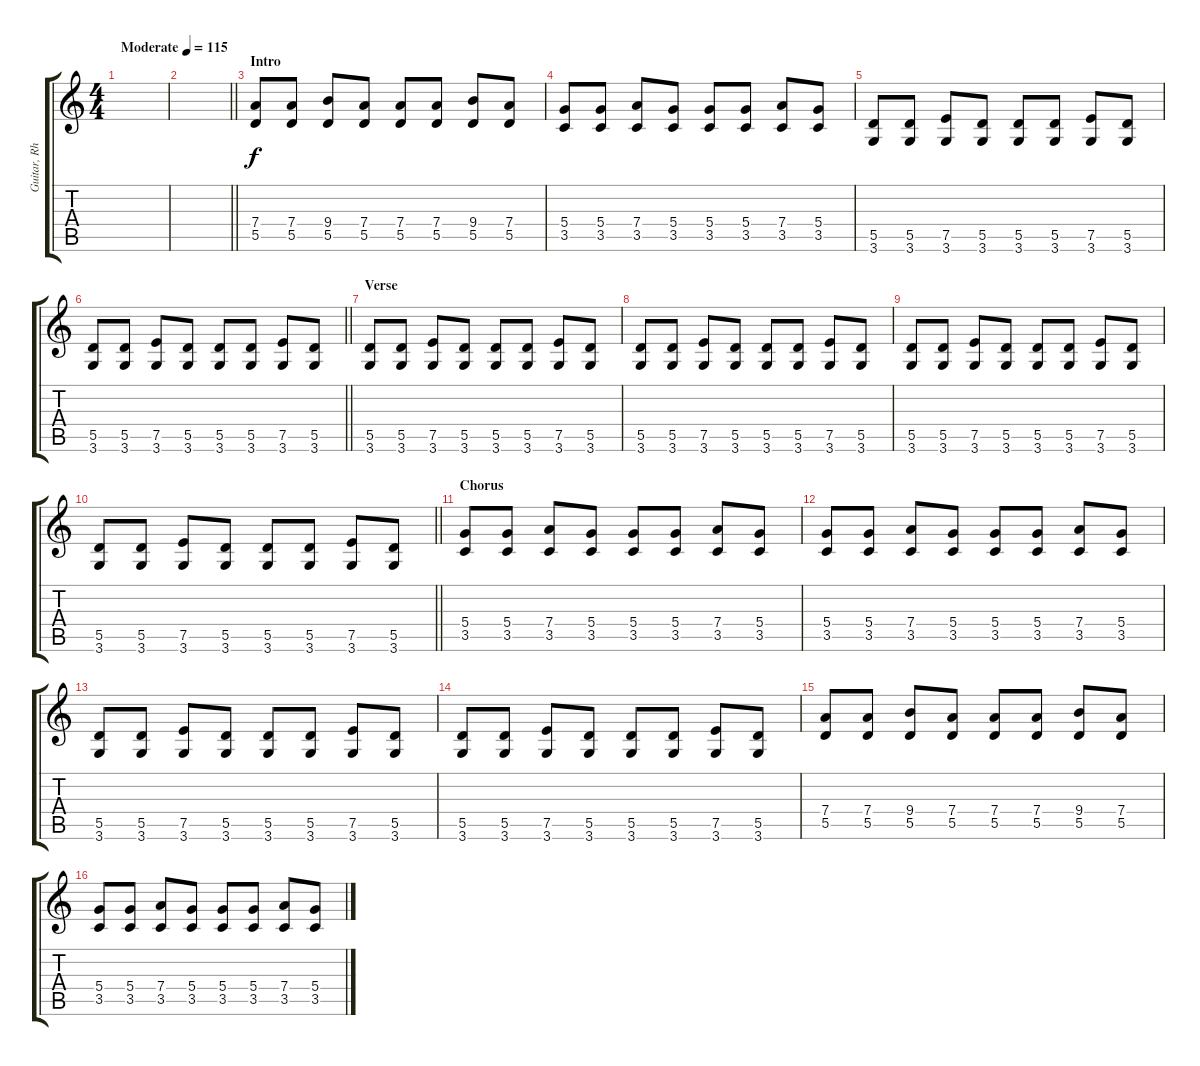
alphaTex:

\track ("Guitar, Rhythm" "Guitar, Rh") {instrument electricguitarclean}
\staff {score tabs}
\tuning (E4 B3 G3 D3 A2 E2) {hide}
\ts (4 4)
\tempo (115 "Moderate")
\clef g2
\ks c
|
\barLineRight lightlight
|
\section ("" "Intro")
(7.4 5.5).8 (7.4 5.5).8 (9.4 5.5).8 (7.4 5.5).8 (7.4 5.5).8 (7.4 5.5).8 (9.4 5.5).8 (7.4 5.5).8 |
(5.4 3.5).8 (5.4 3.5).8 (7.4 3.5).8 (5.4 3.5).8 (5.4 3.5).8 (5.4 3.5).8 (7.4 3.5).8 (5.4 3.5).8 |
(5.5 3.6).8 (5.5 3.6).8 (7.5 3.6).8 (5.5 3.6).8 (5.5 3.6).8 (5.5 3.6).8 (7.5 3.6).8 (5.5 3.6).8 |
\barLineRight lightlight
(5.5 3.6).8 (5.5 3.6).8 (7.5 3.6).8 (5.5 3.6).8 (5.5 3.6).8 (5.5 3.6).8 (7.5 3.6).8 (5.5 3.6).8 |
\section ("" "Verse")
(5.5 3.6).8 (5.5 3.6).8 (7.5 3.6).8 (5.5 3.6).8 (5.5 3.6).8 (5.5 3.6).8 (7.5 3.6).8 (5.5 3.6).8 |
(5.5 3.6).8 (5.5 3.6).8 (7.5 3.6).8 (5.5 3.6).8 (5.5 3.6).8 (5.5 3.6).8 (7.5 3.6).8 (5.5 3.6).8 |
(5.5 3.6).8 (5.5 3.6).8 (7.5 3.6).8 (5.5 3.6).8 (5.5 3.6).8 (5.5 3.6).8 (7.5 3.6).8 (5.5 3.6).8 |
\barLineRight lightlight
(5.5 3.6).8 (5.5 3.6).8 (7.5 3.6).8 (5.5 3.6).8 (5.5 3.6).8 (5.5 3.6).8 (7.5 3.6).8 (5.5 3.6).8 |
\section ("" "Chorus")
(5.4 3.5).8 (5.4 3.5).8 (7.4 3.5).8 (5.4 3.5).8 (5.4 3.5).8 (5.4 3.5).8 (7.4 3.5).8 (5.4 3.5).8 |
(5.4 3.5).8 (5.4 3.5).8 (7.4 3.5).8 (5.4 3.5).8 (5.4 3.5).8 (5.4 3.5).8 (7.4 3.5).8 (5.4 3.5).8 |
(5.5 3.6).8 (5.5 3.6).8 (7.5 3.6).8 (5.5 3.6).8 (5.5 3.6).8 (5.5 3.6).8 (7.5 3.6).8 (5.5 3.6).8 |
(5.5 3.6).8 (5.5 3.6).8 (7.5 3.6).8 (5.5 3.6).8 (5.5 3.6).8 (5.5 3.6).8 (7.5 3.6).8 (5.5 3.6).8 |
(7.4 5.5).8 (7.4 5.5).8 (9.4 5.5).8 (7.4 5.5).8 (7.4 5.5).8 (7.4 5.5).8 (9.4 5.5).8 (7.4 5.5).8 |
(5.4 3.5).8 (5.4 3.5).8 (7.4 3.5).8 (5.4 3.5).8 (5.4 3.5).8 (5.4 3.5).8 (7.4 3.5).8 (5.4 3.5).8
